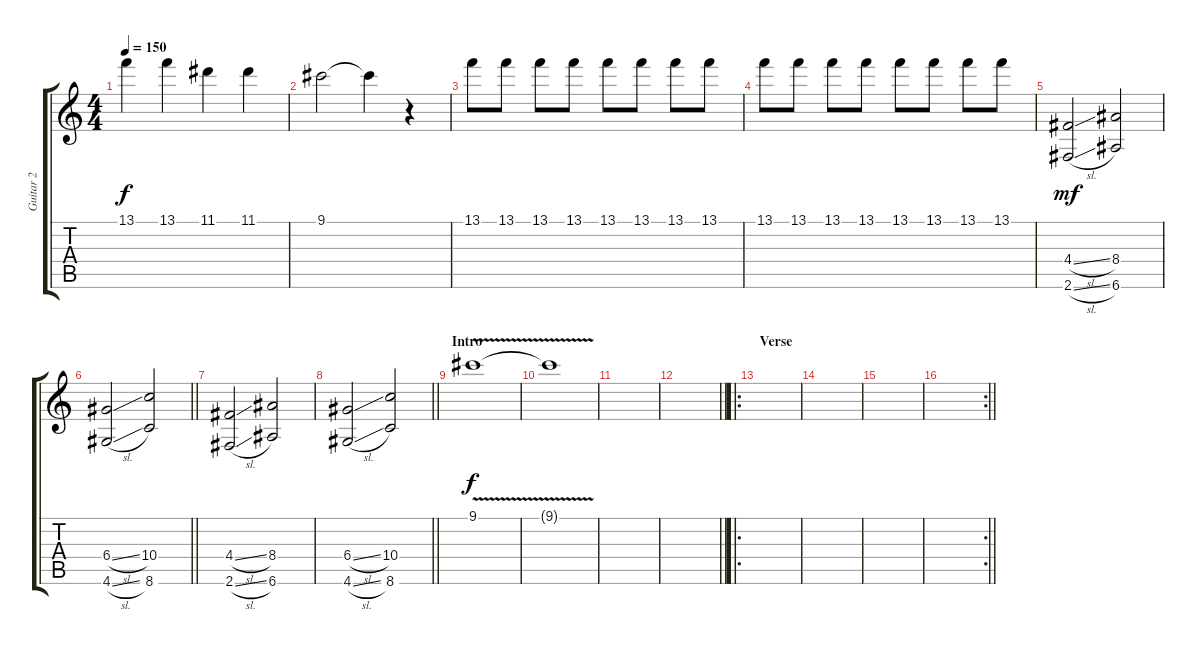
\track ("Guitar 2" "Guitar 2") {instrument distortionguitar}
\staff {score tabs}
\tuning (E4 B3 G3 D3 A2 E2) {hide}
\ts (4 4)
\tempo 150
\clef g2
\ks c
13.1.4{dy f} 13.1.4 11.1.4 11.1.4 |
9.1.2 9.1{t}.4 r.4 |
13.1.8 13.1.8 13.1.8 13.1.8 13.1.8 13.1.8 13.1.8 13.1.8 |
13.1.8 13.1.8 13.1.8 13.1.8 13.1.8 13.1.8 13.1.8 13.1.8 |
(4.4{sl} 2.6{sl}).2{dy mf} (8.4 6.6).2 |
\barLineRight lightlight
(6.4{sl} 4.6{sl}).2 (10.4 8.6).2 |
(4.4{sl} 2.6{sl}).2 (8.4 6.6).2 |
\barLineRight lightlight
(6.4{sl} 4.6{sl}).2 (10.4 8.6).2 |
\section ("" "Intro")
9.1{v}.1{dy f volume 4} |
9.1{t}.1 |
|
\barLineRight lightlight
|
\ro
\section ("" "Verse")
|
|
|
\rc 2
\barLineRight lightlight
